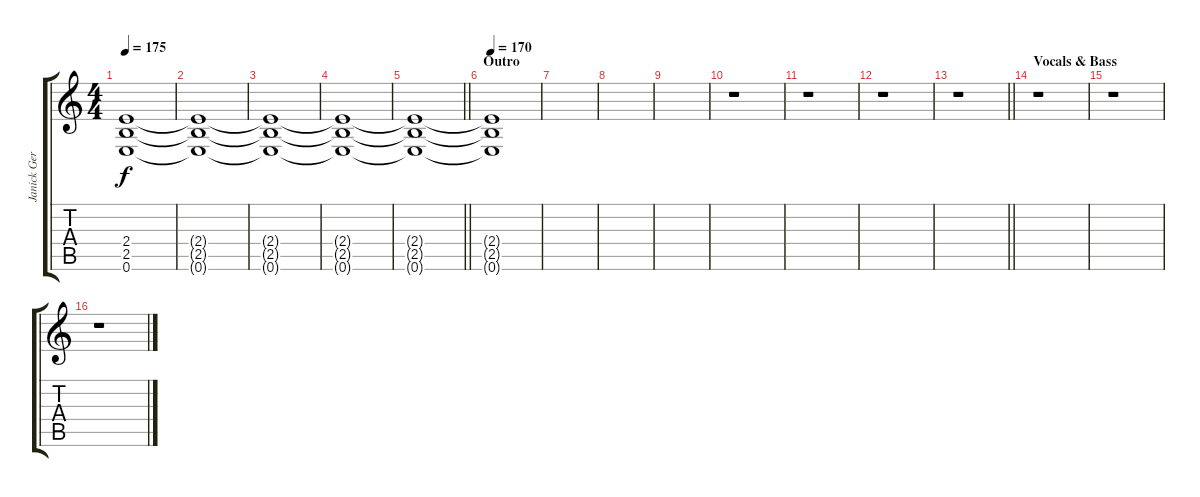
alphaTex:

\track ("Janick Gers" "Janick Ger") {instrument overdrivenguitar}
\staff {score tabs}
\tuning (E4 B3 G3 D3 A2 E2) {hide}
\ts (4 4)
\tempo 175
\clef g2
\ks c
(2.4{t} 2.5{t} 0.6{t}).1{dy f} |
(2.4{t} 2.5{t} 0.6{t}).1{volume 5} |
(2.4{t} 2.5{t} 0.6{t}).1 |
(2.4{t} 2.5{t} 0.6{t}).1 |
\barLineRight lightlight
(2.4{t} 2.5{t} 0.6{t}).1 |
\section ("" "Outro")
\tempo 170
(2.4{t} 2.5{t} 0.6{t}).1 |
|
|
|
r.1 |
r.1 |
r.1 |
\barLineRight lightlight
r.1 |
\section ("" "Vocals & Bass")
r.1 |
r.1 |
r.1
